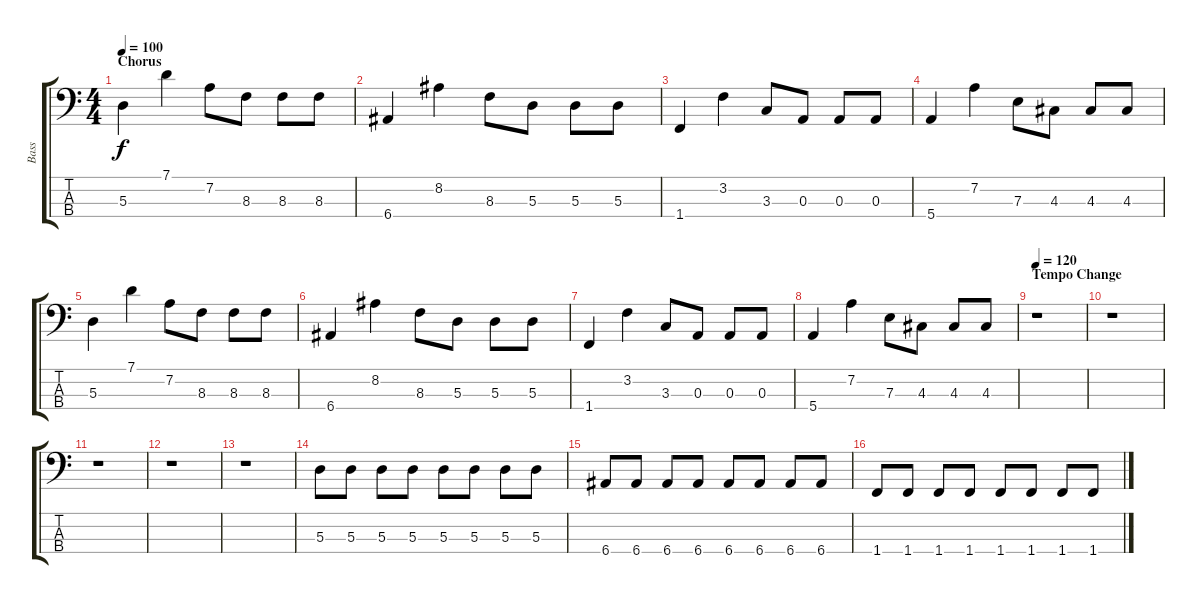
\track ("Bass" "Bass") {instrument contrabass}
\staff {score tabs}
\tuning (G2 D2 A1 E1) {hide}
\ts (4 4)
\section ("" "Chorus")
\tempo 100
\clef f4
\ks c
5.3.4{dy f} 7.1.4 7.2.8 8.3.8 8.3.8 8.3.8 |
6.4.4 8.2.4 8.3.8 5.3.8 5.3.8 5.3.8 |
1.4.4 3.2.4 3.3.8 0.3.8 0.3.8 0.3.8 |
5.4.4 7.2.4 7.3.8 4.3.8 4.3.8 4.3.8 |
5.3.4 7.1.4 7.2.8 8.3.8 8.3.8 8.3.8 |
6.4.4 8.2.4 8.3.8 5.3.8 5.3.8 5.3.8 |
1.4.4 3.2.4 3.3.8 0.3.8 0.3.8 0.3.8 |
5.4.4 7.2.4 7.3.8 4.3.8 4.3.8 4.3.8 |
\section ("" "Tempo Change")
\tempo 120
r.1 |
r.1 |
r.1 |
r.1 |
r.1 |
5.3.8 5.3.8 5.3.8 5.3.8 5.3.8 5.3.8 5.3.8 5.3.8 |
6.4.8 6.4.8 6.4.8 6.4.8 6.4.8 6.4.8 6.4.8 6.4.8 |
1.4.8 1.4.8 1.4.8 1.4.8 1.4.8 1.4.8 1.4.8 1.4.8
